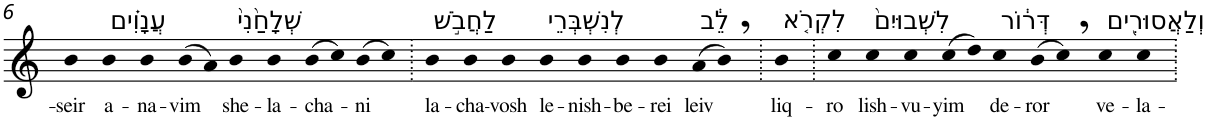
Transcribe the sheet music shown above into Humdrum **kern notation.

**kern	**text
*part1	*part1
*staff1	*staff1
*I"Piano	*
*I'Pno	*
!!LO:PB:g=z
*clefG2	*
*k[]	*
=6	=6
!	!LO:LY:b
4b	-seir
!LO:TX:a:t=עֲנָוִ֗ים	!
!	!LO:LY:b
4b	a-
!	!LO:LY:b
4b	-na-
!	!LO:LY:b
(8b	-vim
8a)	.
!LO:TX:a:t=שְׁלָחַ֙נִי֙	!
!	!LO:LY:b
4b	she-
!	!LO:LY:b
4b	-la-
!	!LO:LY:b
(8b	-cha-
8cc)	.
!	!LO:LY:b
(8b	-ni
8cc)	.
=7.	=7.
!LO:TX:a:t=לַחֲבֹ֣שׁ	!
!	!LO:LY:b
4b	la-
!	!LO:LY:b
4b	-cha-
!	!LO:LY:b
4b	-vosh
!LO:TX:a:t=לְנִשְׁבְּרֵי	!
!	!LO:LY:b
4b	le-
!	!LO:LY:b
4b	-nish-
!	!LO:LY:b
4b	-be-
!	!LO:LY:b
4b	-rei
!LO:TX:a:t=לֵ֔ב	!
!	!LO:LY:b
(8a	leiv
8b,)	.
=8.	=8.
!LO:TX:a:t=לִקְרֹ֤א	!
!	!LO:LY:b
4b	liq-
=9.	=9.
!	!LO:LY:b
4cc	-ro
!LO:TX:a:t=לִשְׁבוּיִם֙	!
!	!LO:LY:b
4cc	lish-
!	!LO:LY:b
4cc	-vu-
!	!LO:LY:b
(8cc	-yim
8dd)	.
!LO:TX:a:t=דְּר֔וֹר	!
!	!LO:LY:b
4cc	de-
!	!LO:LY:b
(8b	-ror
8cc,)	.
!LO:TX:a:t=וְלַאֲסוּרִ֖ים	!
!	!LO:LY:b
4cc	ve-
!	!LO:LY:b
4cc	-la-
=.	=.
*-	*-
